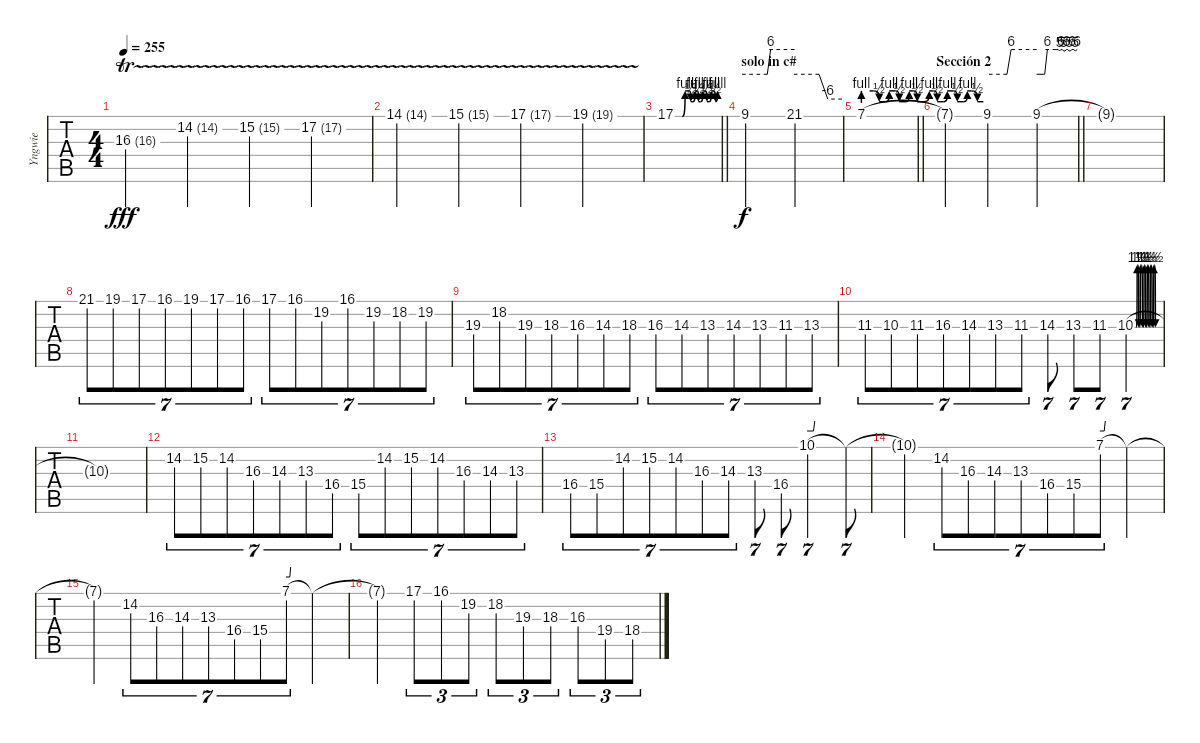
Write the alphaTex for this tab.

\track ("Yngwie" "Yngwie") {instrument distortionguitar}
\staff {tabs}
\tuning (Eb4 Bb3 Gb3 Db3 Ab2 Eb2) {hide}
\ts (4 4)
\tempo 255
\clef g2
\ks c
16.3{tr (16 16)}.4{dy fff} 14.2{tr (14 16)}.4 15.2{tr (15 16)}.4 17.2{tr (17 16)}.4 |
14.1{tr (14 16)}.4 15.1{tr (15 16)}.4 17.1{tr (17 16)}.4 19.1{tr (19 16)}.4 |
\barLineRight lightlight
17.1{be (custom 0 0 10 0 14 4 20 4 22 2 25 2 28 4 31 4 33 2 36 2 39 4 42 4 45 2 48 2 51 4 54 4 57 2 60 4)}.1 |
\section ("" "solo in c#")
9.1.2{tbe (custom default 0 0 27 0 31 24 60 24) dy f instrument overdrivenguitar} 21.1.2{tbe (custom default 0 0 31 0 42 -24 60 -24)} |
\barLineRight lightlight
7.1{be (custom 0 4 5 4 8 2 11 2 13 4 16 4 18 2 21 2 23 4 25 4 27 2 30 2 33 4 35 4 37 2 40 2 42 4 45 4 47 2 50 2 52 4 54 4 57 2 60 2)}.1 |
\section ("" "Sección 2")
\barLineRight lightlight
7.1{t}.4 9.1.2{tbe (custom default 0 0 24 0 29 24 60 24)} 9.1.4{tbe (custom default 0 0 10 0 12 0 16 24 29 24 32 24 34 20 36 24 38 24 40 20 42 20 44 24 46 24 48 20 50 20 52 24 55 24 57 20 60 24)} |
\section ("" "")
9.1{t}.1 |
21.1.8{tu (7 4)} 19.1.8{tu (7 4)} 17.1.8{tu (7 4)} 16.1.8{tu (7 4)} 19.1.8{tu (7 4)} 17.1.8{tu (7 4)} 16.1.8{tu (7 4)} 17.1.8{tu (7 4)} 16.1.8{tu (7 4)} 19.2.8{tu (7 4)} 16.1.8{tu (7 4)} 19.2.8{tu (7 4)} 18.2.8{tu (7 4)} 19.2.8{tu (7 4)} |
19.3.8{tu (7 4)} 18.2.8{tu (7 4)} 19.3.8{tu (7 4)} 18.3.8{tu (7 4)} 16.3.8{tu (7 4)} 14.3.8{tu (7 4)} 18.3.8{tu (7 4)} 16.3.8{tu (7 4)} 14.3.8{tu (7 4)} 13.3.8{tu (7 4)} 14.3.8{tu (7 4)} 13.3.8{tu (7 4)} 11.3.8{tu (7 4)} 13.3.8{tu (7 4)} |
11.3.8{tu (7 4)} 10.3.8{tu (7 4)} 11.3.8{tu (7 4)} 16.3.8{tu (7 4)} 14.3.8{tu (7 4)} 13.3.8{tu (7 4)} 11.3.8{tu (7 4)} 14.3.8{tu (7 4)} 13.3.8{tu (7 4)} 11.3.8{tu (7 4)} 10.3{be (custom 0 0 3 0 5 6 7 6 9 0 11 0 13 6 16 6 18 0 20 0 22 6 24 6 26 0 28 0 30 6 32 6 34 0 36 0 38 6 40 6 42 0 44 0 46 6 48 6 50 0 60 0)}.2{tu (7 4)} |
10.3{t}.1 |
14.2.8{tu (7 4) instrument overdrivenguitar} 15.2.8{tu (7 4)} 14.2.8{tu (7 4)} 16.3.8{tu (7 4)} 14.3.8{tu (7 4)} 13.3.8{tu (7 4)} 16.4.8{tu (7 4)} 15.4.8{tu (7 4)} 14.2.8{tu (7 4)} 15.2.8{tu (7 4)} 14.2.8{tu (7 4)} 16.3.8{tu (7 4)} 14.3.8{tu (7 4)} 13.3.8{tu (7 4)} |
16.4.8{tu (7 4)} 15.4.8{tu (7 4)} 14.2.8{tu (7 4)} 15.2.8{tu (7 4)} 14.2.8{tu (7 4)} 16.3.8{tu (7 4)} 14.3.8{tu (7 4)} 13.3.8{tu (7 4)} 16.4.8{tu (7 4)} 10.1.2{tu (7 4) tbe (custom default 0 0 10 0 15 24 18 24 20 22 22 22 24 24 26 24 28 22 30 22 32 24 35 24 37 22 39 22 41 24 43 24 45 22 47 22 49 24 52 24 54 22 56 22 60 24)} 10.1{t}.8{tu (7 4)} |
10.1{t}.4 14.2.8{tu (7 4)} 16.3.8{tu (7 4)} 14.3.8{tu (7 4)} 13.3.8{tu (7 4)} 16.4.8{tu (7 4)} 15.4.8{tu (7 4)} 7.1.8{tu (7 4) tbe (custom default 0 0 10 0 16 24 60 24)} 7.1{t}.4 |
7.1{t}.4 14.2.8{tu (7 4)} 16.3.8{tu (7 4)} 14.3.8{tu (7 4)} 13.3.8{tu (7 4)} 16.4.8{tu (7 4)} 15.4.8{tu (7 4)} 7.1.8{tu (7 4) tbe (custom default 0 0 9 0 14 24 60 24)} 7.1{t}.4 |
7.1{t}.4 17.1.8{tu (3 2)} 16.1.8{tu (3 2)} 19.2.8{tu (3 2)} 18.2.8{tu (3 2)} 19.3.8{tu (3 2)} 18.3.8{tu (3 2)} 16.3.8{tu (3 2)} 19.4.8{tu (3 2)} 18.4.8{tu (3 2)}
